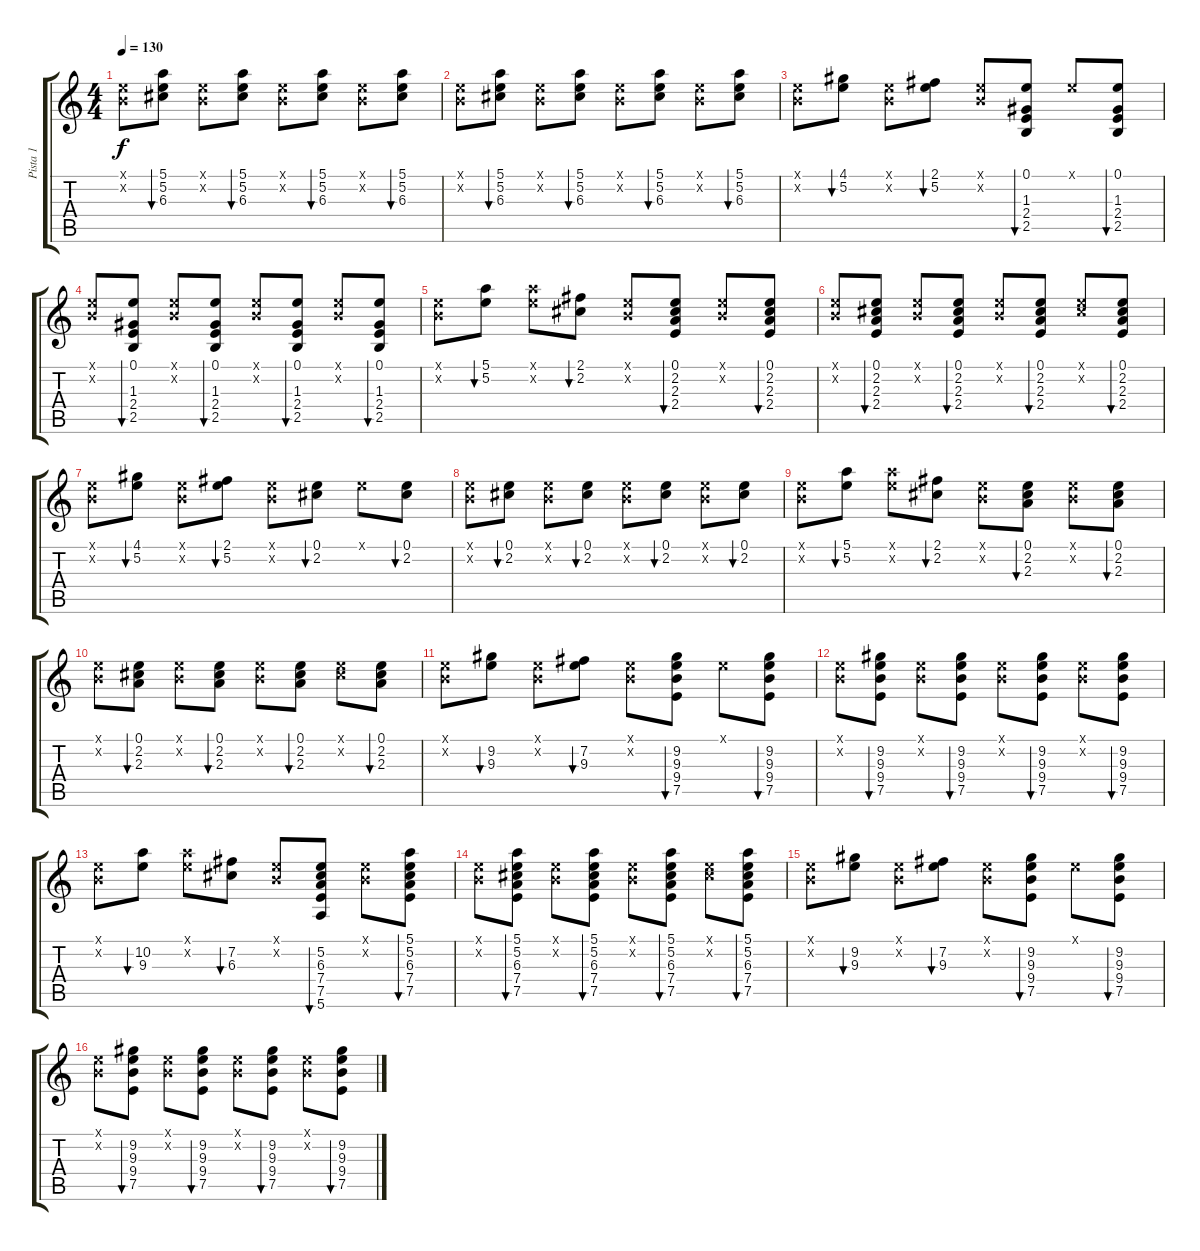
\track ("Pista 1" "Pista 1") {instrument electricguitarclean}
\staff {score tabs}
\tuning (E4 B3 G3 D3 A2 E2) {hide}
\ts (4 4)
\tempo 130
\clef g2
\ks c
(0.1{x} 0.2{x}).8{dy f} (5.1 5.2 6.3).8{bu 60} (0.1{x} 0.2{x}).8 (5.1 5.2 6.3).8{bu 60} (0.1{x} 0.2{x}).8 (5.1 5.2 6.3).8{bu 60} (0.1{x} 0.2{x}).8 (5.1 5.2 6.3).8{bu 60} |
(0.1{x} 0.2{x}).8 (5.1 5.2 6.3).8{bu 60} (0.1{x} 0.2{x}).8 (5.1 5.2 6.3).8{bu 60} (0.1{x} 0.2{x}).8 (5.1 5.2 6.3).8{bu 60} (0.1{x} 0.2{x}).8 (5.1 5.2 6.3).8{bu 60} |
(0.1{x} 0.2{x}).8 (4.1 5.2).8{bu 60} (0.1{x} 0.2{x}).8 (2.1 5.2).8{bu 60} (0.1{x} 0.2{x}).8 (0.1 1.3 2.4 2.5).8{bu 60} 0.1{x}.8 (0.1 1.3 2.4 2.5).8{bu 60} |
(0.1{x} 0.2{x}).8 (0.1 1.3 2.4 2.5).8{bu 60} (0.1{x} 0.2{x}).8 (0.1 1.3 2.4 2.5).8{bu 60} (0.1{x} 0.2{x}).8 (0.1 1.3 2.4 2.5).8{bu 60} (0.1{x} 0.2{x}).8 (0.1 1.3 2.4 2.5).8{bu 60} |
(0.1{x} 0.2{x}).8 (5.1 5.2).8{bu 60} (5.1{x} 5.2{x}).8 (2.1 2.2).8{bu 60} (0.1{x} 0.2{x}).8 (0.1 2.2 2.3 2.4).8{bu 60} (0.1{x} 0.2{x}).8 (0.1 2.2 2.3 2.4).8{bu 60} |
(0.1{x} 0.2{x}).8 (0.1 2.2 2.3 2.4).8{bu 60} (0.1{x} 0.2{x}).8 (0.1 2.2 2.3 2.4).8{bu 60} (0.1{x} 0.2{x}).8 (0.1 2.2 2.3 2.4).8{bu 60} (0.1{x} 2.2{x}).8 (0.1 2.2 2.3 2.4).8{bu 60} |
(0.1{x} 0.2{x}).8 (4.1 5.2).8{bu 60} (0.1{x} 0.2{x}).8 (2.1 5.2).8{bu 60} (0.1{x} 0.2{x}).8 (0.1 2.2).8{bu 60} 0.1{x}.8 (0.1 2.2).8{bu 60} |
(0.1{x} 0.2{x}).8 (0.1 2.2).8{bu 60} (0.1{x} 0.2{x}).8 (0.1 2.2).8{bu 60} (0.1{x} 0.2{x}).8 (0.1 2.2).8{bu 60} (0.1{x} 0.2{x}).8 (0.1 2.2).8{bu 60} |
(0.1{x} 0.2{x}).8 (5.1 5.2).8{bu 60} (5.1{x} 5.2{x}).8 (2.1 2.2).8{bu 60} (0.1{x} 0.2{x}).8 (0.1 2.2 2.3).8{bu 60} (0.1{x} 0.2{x}).8 (0.1 2.2 2.3).8{bu 60} |
(0.1{x} 0.2{x}).8 (0.1 2.2 2.3).8{bu 60} (0.1{x} 0.2{x}).8 (0.1 2.2 2.3).8{bu 60} (0.1{x} 0.2{x}).8 (0.1 2.2 2.3).8{bu 60} (0.1{x} 2.2{x}).8 (0.1 2.2 2.3).8{bu 60} |
(0.1{x} 0.2{x}).8 (9.2 9.3).8{bu 60} (0.1{x} 0.2{x}).8 (7.2 9.3).8{bu 60} (0.1{x} 0.2{x}).8 (9.2 9.3 9.4 7.5).8{bu 60} 0.1{x}.8 (9.2 9.3 9.4 7.5).8{bu 60} |
(0.1{x} 0.2{x}).8 (9.2 9.3 9.4 7.5).8{bu 60} (0.1{x} 0.2{x}).8 (9.2 9.3 9.4 7.5).8{bu 60} (0.1{x} 0.2{x}).8 (9.2 9.3 9.4 7.5).8{bu 60} (0.1{x} 0.2{x}).8 (9.2 9.3 9.4 7.5).8{bu 60} |
(0.1{x} 0.2{x}).8 (10.2 9.3).8{bu 60} (5.1{x} 5.2{x}).8 (7.2 6.3).8{bu 60} (0.1{x} 0.2{x}).8 (5.2 6.3 7.4 7.5 5.6).8{bu 60} (0.1{x} 0.2{x}).8 (5.1 5.2 6.3 7.4 7.5).8{bu 60} |
(0.1{x} 0.2{x}).8 (5.1 5.2 6.3 7.4 7.5).8{bu 60} (0.1{x} 0.2{x}).8 (5.1 5.2 6.3 7.4 7.5).8{bu 60} (0.1{x} 0.2{x}).8 (5.1 5.2 6.3 7.4 7.5).8{bu 60} (0.1{x} 2.2{x}).8 (5.1 5.2 6.3 7.4 7.5).8{bu 60} |
(0.1{x} 0.2{x}).8 (9.2 9.3).8{bu 60} (0.1{x} 0.2{x}).8 (7.2 9.3).8{bu 60} (0.1{x} 0.2{x}).8 (9.2 9.3 9.4 7.5).8{bu 60} 0.1{x}.8 (9.2 9.3 9.4 7.5).8{bu 60} |
(0.1{x} 0.2{x}).8 (9.2 9.3 9.4 7.5).8{bu 60} (0.1{x} 0.2{x}).8 (9.2 9.3 9.4 7.5).8{bu 60} (0.1{x} 0.2{x}).8 (9.2 9.3 9.4 7.5).8{bu 60} (0.1{x} 0.2{x}).8 (9.2 9.3 9.4 7.5).8{bu 60}
